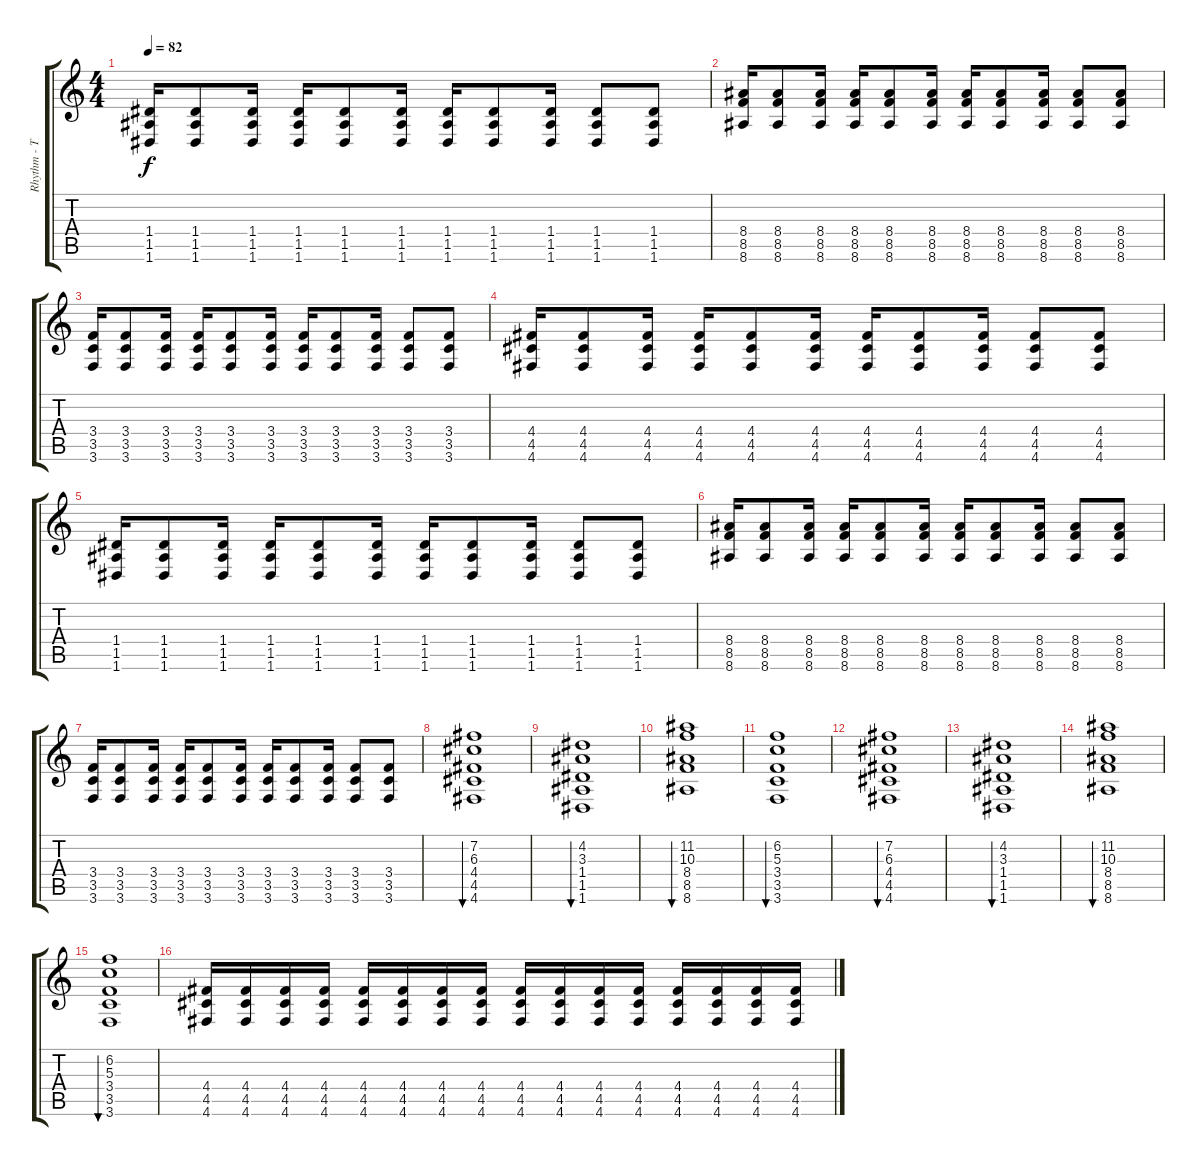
\track ("Rhythm - Taylor York" "Rhythm - T") {instrument distortionguitar}
\staff {score tabs}
\tuning (E4 B3 G3 D3 A2 D2) {hide}
\ts (4 4)
\tempo 82
\clef g2
\ks c
(1.4 1.5 1.6).16{dy f} (1.4 1.5 1.6).8 (1.4 1.5 1.6).16 (1.4 1.5 1.6).16 (1.4 1.5 1.6).8 (1.4 1.5 1.6).16 (1.4 1.5 1.6).16 (1.4 1.5 1.6).8 (1.4 1.5 1.6).16 (1.4 1.5 1.6).8 (1.4 1.5 1.6).8 |
(8.4 8.5 8.6).16 (8.4 8.5 8.6).8 (8.4 8.5 8.6).16 (8.4 8.5 8.6).16 (8.4 8.5 8.6).8 (8.4 8.5 8.6).16 (8.4 8.5 8.6).16 (8.4 8.5 8.6).8 (8.4 8.5 8.6).16 (8.4 8.5 8.6).8 (8.4 8.5 8.6).8 |
(3.4 3.5 3.6).16 (3.4 3.5 3.6).8 (3.4 3.5 3.6).16 (3.4 3.5 3.6).16 (3.4 3.5 3.6).8 (3.4 3.5 3.6).16 (3.4 3.5 3.6).16 (3.4 3.5 3.6).8 (3.4 3.5 3.6).16 (3.4 3.5 3.6).8 (3.4 3.5 3.6).8 |
(4.4 4.5 4.6).16 (4.4 4.5 4.6).8 (4.4 4.5 4.6).16 (4.4 4.5 4.6).16 (4.4 4.5 4.6).8 (4.4 4.5 4.6).16 (4.4 4.5 4.6).16 (4.4 4.5 4.6).8 (4.4 4.5 4.6).16 (4.4 4.5 4.6).8 (4.4 4.5 4.6).8 |
(1.4 1.5 1.6).16 (1.4 1.5 1.6).8 (1.4 1.5 1.6).16 (1.4 1.5 1.6).16 (1.4 1.5 1.6).8 (1.4 1.5 1.6).16 (1.4 1.5 1.6).16 (1.4 1.5 1.6).8 (1.4 1.5 1.6).16 (1.4 1.5 1.6).8 (1.4 1.5 1.6).8 |
(8.4 8.5 8.6).16 (8.4 8.5 8.6).8 (8.4 8.5 8.6).16 (8.4 8.5 8.6).16 (8.4 8.5 8.6).8 (8.4 8.5 8.6).16 (8.4 8.5 8.6).16 (8.4 8.5 8.6).8 (8.4 8.5 8.6).16 (8.4 8.5 8.6).8 (8.4 8.5 8.6).8 |
(3.4 3.5 3.6).16 (3.4 3.5 3.6).8 (3.4 3.5 3.6).16 (3.4 3.5 3.6).16 (3.4 3.5 3.6).8 (3.4 3.5 3.6).16 (3.4 3.5 3.6).16 (3.4 3.5 3.6).8 (3.4 3.5 3.6).16 (3.4 3.5 3.6).8 (3.4 3.5 3.6).8 |
(7.2 6.3 4.4 4.5 4.6).1{bu 240 volume 8 instrument electricguitarjazz} |
(4.2 3.3 1.4 1.5 1.6).1{bu 240} |
(11.2 10.3 8.4 8.5 8.6).1{bu 240} |
(6.2 5.3 3.4 3.5 3.6).1{bu 240} |
(7.2 6.3 4.4 4.5 4.6).1{bu 240} |
(4.2 3.3 1.4 1.5 1.6).1{bu 240} |
(11.2 10.3 8.4 8.5 8.6).1{bu 240} |
(6.2 5.3 3.4 3.5 3.6).1{bu 240} |
(4.4 4.5 4.6).16{volume 13 instrument distortionguitar} (4.4 4.5 4.6).16 (4.4 4.5 4.6).16 (4.4 4.5 4.6).16 (4.4 4.5 4.6).16 (4.4 4.5 4.6).16 (4.4 4.5 4.6).16 (4.4 4.5 4.6).16 (4.4 4.5 4.6).16 (4.4 4.5 4.6).16 (4.4 4.5 4.6).16 (4.4 4.5 4.6).16 (4.4 4.5 4.6).16 (4.4 4.5 4.6).16 (4.4 4.5 4.6).16 (4.4 4.5 4.6).16
